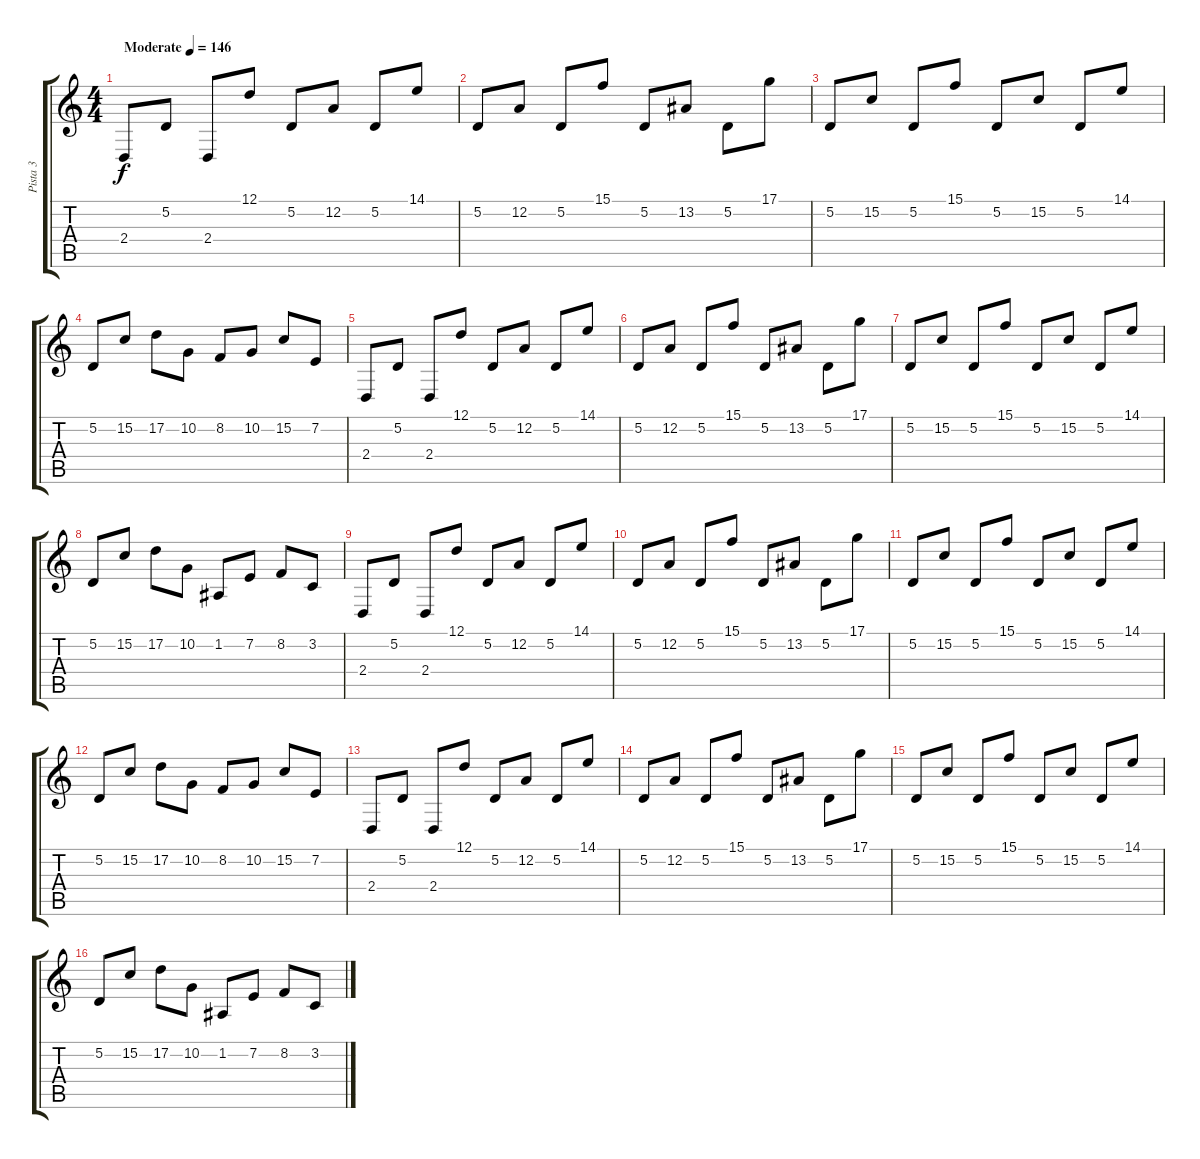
\track ("Pista 3" "Pista 3") {instrument lead2sawtooth}
\staff {score tabs}
\tuning (D4 A3 F3 C3 G2 D2) {hide}
\ts (4 4)
\tempo (146 "Moderate")
\clef g2
\ks c
2.4.8{dy f instrument lead2sawtooth} 5.2.8 2.4.8 12.1.8 5.2.8 12.2.8 5.2.8 14.1.8 |
5.2.8 12.2.8 5.2.8 15.1.8 5.2.8 13.2.8 5.2.8 17.1.8 |
5.2.8 15.2.8 5.2.8 15.1.8 5.2.8 15.2.8 5.2.8 14.1.8 |
5.2.8 15.2.8 17.2.8 10.2.8 8.2.8 10.2.8 15.2.8 7.2.8 |
2.4.8 5.2.8 2.4.8 12.1.8 5.2.8 12.2.8 5.2.8 14.1.8 |
5.2.8 12.2.8 5.2.8 15.1.8 5.2.8 13.2.8 5.2.8 17.1.8 |
5.2.8 15.2.8 5.2.8 15.1.8 5.2.8 15.2.8 5.2.8 14.1.8 |
5.2.8 15.2.8 17.2.8 10.2.8 1.2.8 7.2.8 8.2.8 3.2.8 |
2.4.8 5.2.8 2.4.8 12.1.8 5.2.8 12.2.8 5.2.8 14.1.8 |
5.2.8 12.2.8 5.2.8 15.1.8 5.2.8 13.2.8 5.2.8 17.1.8 |
5.2.8 15.2.8 5.2.8 15.1.8 5.2.8 15.2.8 5.2.8 14.1.8 |
5.2.8 15.2.8 17.2.8 10.2.8 8.2.8 10.2.8 15.2.8 7.2.8 |
2.4.8 5.2.8 2.4.8 12.1.8 5.2.8 12.2.8 5.2.8 14.1.8 |
5.2.8 12.2.8 5.2.8 15.1.8 5.2.8 13.2.8 5.2.8 17.1.8 |
5.2.8 15.2.8 5.2.8 15.1.8 5.2.8 15.2.8 5.2.8 14.1.8 |
5.2.8 15.2.8 17.2.8 10.2.8 1.2.8 7.2.8 8.2.8 3.2.8
